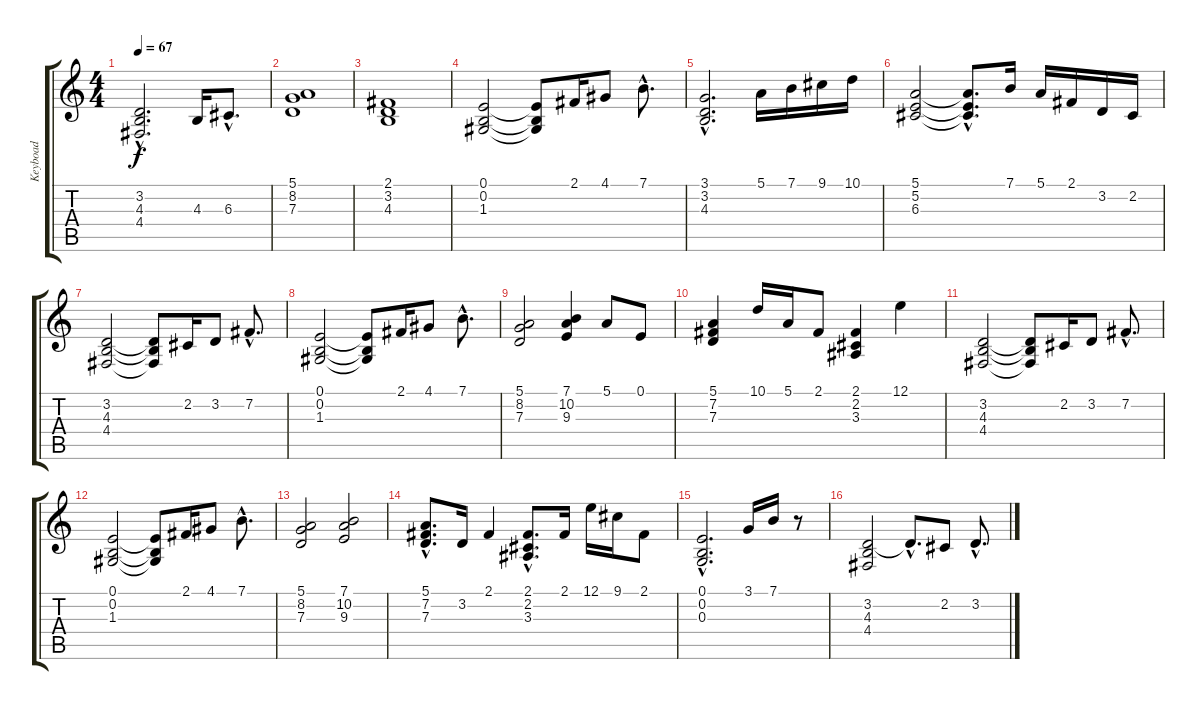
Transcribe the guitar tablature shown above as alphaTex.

\track ("Keyboad" "Keyboad") {instrument electricgrandpiano}
\staff {score tabs}
\tuning (E4 B3 G3 D3 A2 E2) {hide}
\ts (4 4)
\tempo 67
\clef g2
\ks c
(3.2{hac} 4.3{hac} 4.4{hac}).2{d dy f instrument electricgrandpiano} 4.3.16 6.3{hac}.8{d} |
(5.1 8.2 7.3).1 |
(2.1 3.2 4.3).1 |
(0.1 0.2 1.3).2 (0.1{t} 0.2{t} 1.3{t}).8 2.1.16 4.1.8 7.1{hac}.8{d} |
(3.1{hac} 3.2{hac} 4.3{hac}).2{d} 5.1.16 7.1.16 9.1.16 10.1.16 |
(5.1 5.2 6.3).2 (5.1{hac t} 5.2{hac t} 6.3{hac t}).8{d} 7.1.16 5.1.16 2.1.16 3.2.16 2.2.16 |
(3.2 4.3 4.4).2 (3.2{t} 4.3{t} 4.4{t}).8 2.2.16 3.2.8 7.2{hac}.8{d} |
(0.1 0.2 1.3).2 (0.1{t} 0.2{t} 1.3{t}).8 2.1.16 4.1.8 7.1{hac}.8{d} |
(5.1 8.2 7.3).2 (7.1 10.2 9.3).4 5.1.8 0.1.8 |
(5.1 7.2 7.3).4 10.1.16 5.1.16 2.1.8 (2.1 2.2 3.3).4 12.1.4 |
(3.2 4.3 4.4).2 (3.2{t} 4.3{t} 4.4{t}).8 2.2.16 3.2.8 7.2{hac}.8{d} |
(0.1 0.2 1.3).2 (0.1{t} 0.2{t} 1.3{t}).8 2.1.16 4.1.8 7.1{hac}.8{d} |
(5.1 8.2 7.3).2 (7.1 10.2 9.3).2 |
(5.1{hac} 7.2{hac} 7.3{hac}).8{d} 3.2.16 2.1.4 (2.1{hac} 2.2{hac} 3.3{hac}).8{d} 2.1.16 12.1.16 9.1.16 2.1.8 |
(0.1{hac} 0.2{hac} 0.3{hac}).2{d} 3.1.16 7.1.16 r.8 |
(3.2 4.3 4.4).2 3.2{hac t}.8{d} 2.2.8 3.2{hac}.8{d}
